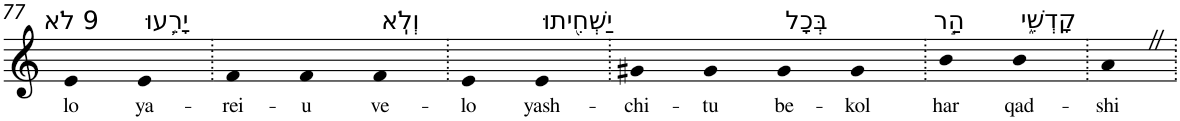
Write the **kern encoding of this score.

**kern	**text
*part1	*part1
*staff1	*staff1
*I"Piano	*
*I'Pno	*
!!LO:PB:g=z
*clefG2	*
*k[]	*
=77	=77
!LO:TX:a:t=9 לֹא	!
!	!LO:LY:b
4e	lo
!LO:TX:a:t=יָרֵ֥עוּ	!
!	!LO:LY:b
4e	ya-
=78.	=78.
!	!LO:LY:b
4f	-rei-
!	!LO:LY:b
4f	-u
!LO:TX:a:t=וְלֹֽא	!
!	!LO:LY:b
4f	ve-
=79.	=79.
!	!LO:LY:b
4e	-lo
!LO:TX:a:t=יַשְׁחִ֖יתוּ	!
!	!LO:LY:b
4e	yash-
=80.	=80.
!	!LO:LY:b
4g#X	-chi-
!	!LO:LY:b
4g#	-tu
!LO:TX:a:t=בְּכָל	!
!	!LO:LY:b
4g#	be-
!	!LO:LY:b
4g#	-kol
=81.	=81.
!LO:TX:a:t=הַ֣ר	!
!	!LO:LY:b
4b	har
!LO:TX:a:t=קָדְשִׁ֑י	!
!	!LO:LY:b
4b	qad-
=82.	=82.
!	!LO:LY:b
4aZ	-shi
=.	=.
*-	*-
